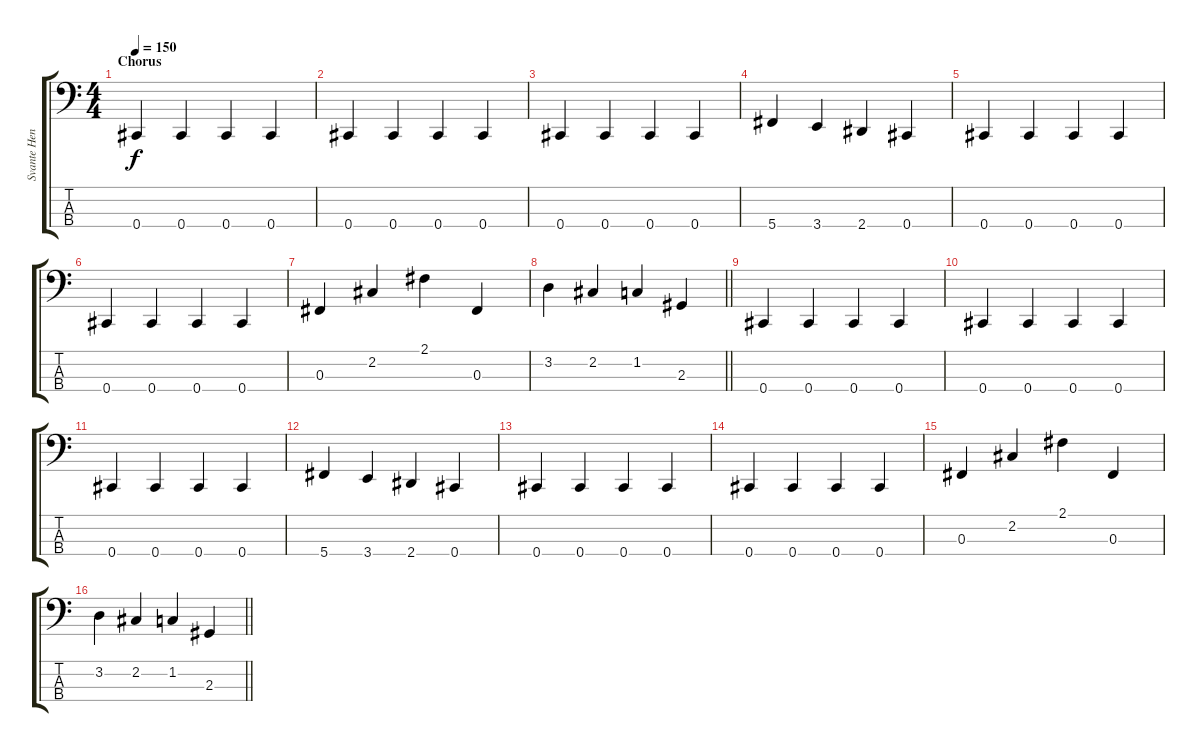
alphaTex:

\track ("Svante Henrysson" "Svante Hen") {instrument electricbassfinger}
\staff {score tabs}
\tuning (E2 B1 Gb1 Db1) {hide}
\ts (4 4)
\section ("" "Chorus")
\tempo 150
\clef f4
\ks c
0.4.4{dy f} 0.4.4 0.4.4 0.4.4 |
0.4.4 0.4.4 0.4.4 0.4.4 |
0.4.4 0.4.4 0.4.4 0.4.4 |
5.4.4 3.4.4 2.4.4 0.4.4 |
0.4.4 0.4.4 0.4.4 0.4.4 |
0.4.4 0.4.4 0.4.4 0.4.4 |
0.3.4 2.2.4 2.1.4 0.3.4 |
\barLineRight lightlight
3.2.4 2.2.4 1.2.4 2.3.4 |
0.4.4 0.4.4 0.4.4 0.4.4 |
0.4.4 0.4.4 0.4.4 0.4.4 |
0.4.4 0.4.4 0.4.4 0.4.4 |
5.4.4 3.4.4 2.4.4 0.4.4 |
0.4.4 0.4.4 0.4.4 0.4.4 |
0.4.4 0.4.4 0.4.4 0.4.4 |
0.3.4 2.2.4 2.1.4 0.3.4 |
\barLineRight lightlight
3.2.4 2.2.4 1.2.4 2.3.4
